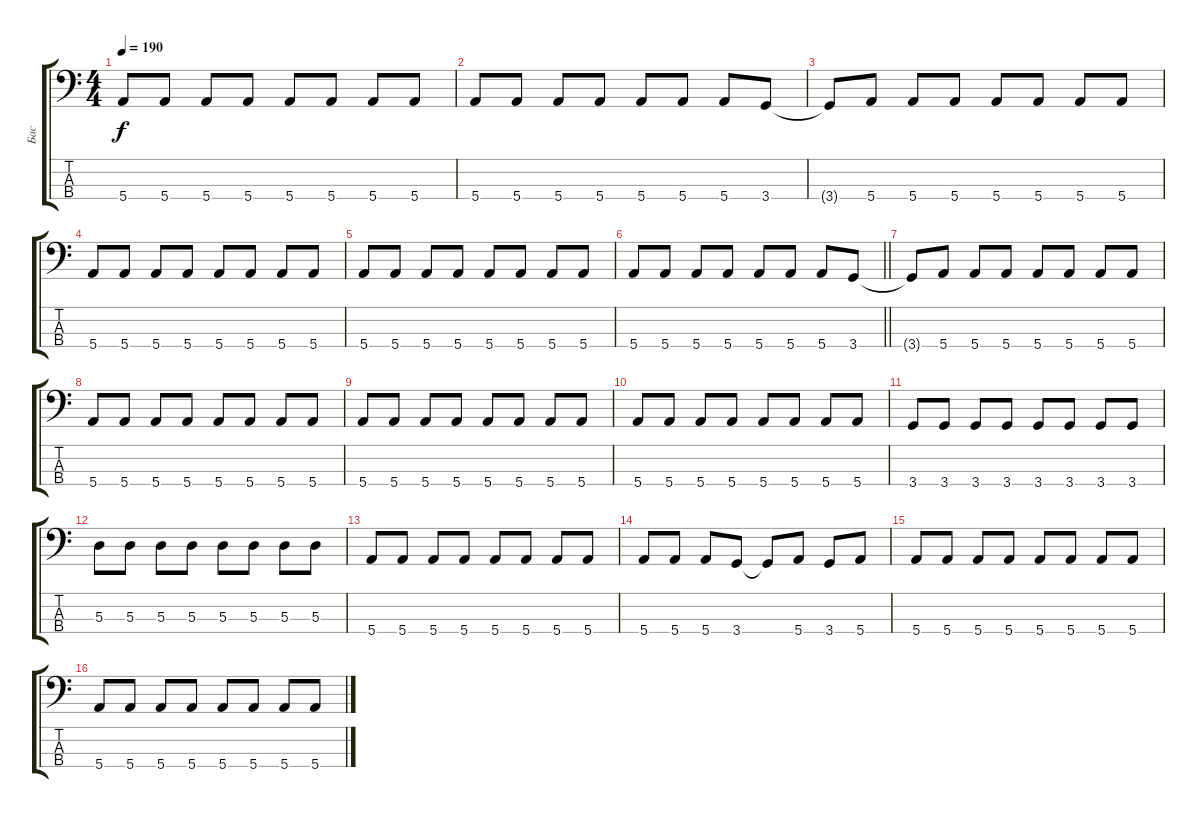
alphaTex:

\track ("Бас" "Бас") {instrument electricbassfinger}
\staff {score tabs}
\tuning (G2 D2 A1 E1) {hide}
\ts (4 4)
\tempo 190
\clef f4
\ks c
5.4.8{dy f} 5.4.8 5.4.8 5.4.8 5.4.8 5.4.8 5.4.8 5.4.8 |
5.4.8 5.4.8 5.4.8 5.4.8 5.4.8 5.4.8 5.4.8 3.4.8 |
3.4{t}.8 5.4.8 5.4.8 5.4.8 5.4.8 5.4.8 5.4.8 5.4.8 |
5.4.8 5.4.8 5.4.8 5.4.8 5.4.8 5.4.8 5.4.8 5.4.8 |
5.4.8 5.4.8 5.4.8 5.4.8 5.4.8 5.4.8 5.4.8 5.4.8 |
\barLineRight lightlight
5.4.8 5.4.8 5.4.8 5.4.8 5.4.8 5.4.8 5.4.8 3.4.8 |
3.4{t}.8 5.4.8 5.4.8 5.4.8 5.4.8 5.4.8 5.4.8 5.4.8 |
5.4.8 5.4.8 5.4.8 5.4.8 5.4.8 5.4.8 5.4.8 5.4.8 |
5.4.8 5.4.8 5.4.8 5.4.8 5.4.8 5.4.8 5.4.8 5.4.8 |
5.4.8 5.4.8 5.4.8 5.4.8 5.4.8 5.4.8 5.4.8 5.4.8 |
3.4.8 3.4.8 3.4.8 3.4.8 3.4.8 3.4.8 3.4.8 3.4.8 |
5.3.8 5.3.8 5.3.8 5.3.8 5.3.8 5.3.8 5.3.8 5.3.8 |
5.4.8 5.4.8 5.4.8 5.4.8 5.4.8 5.4.8 5.4.8 5.4.8 |
5.4.8 5.4.8 5.4.8 3.4.8 3.4{t}.8 5.4.8 3.4.8 5.4.8 |
5.4.8 5.4.8 5.4.8 5.4.8 5.4.8 5.4.8 5.4.8 5.4.8 |
5.4.8 5.4.8 5.4.8 5.4.8 5.4.8 5.4.8 5.4.8 5.4.8
